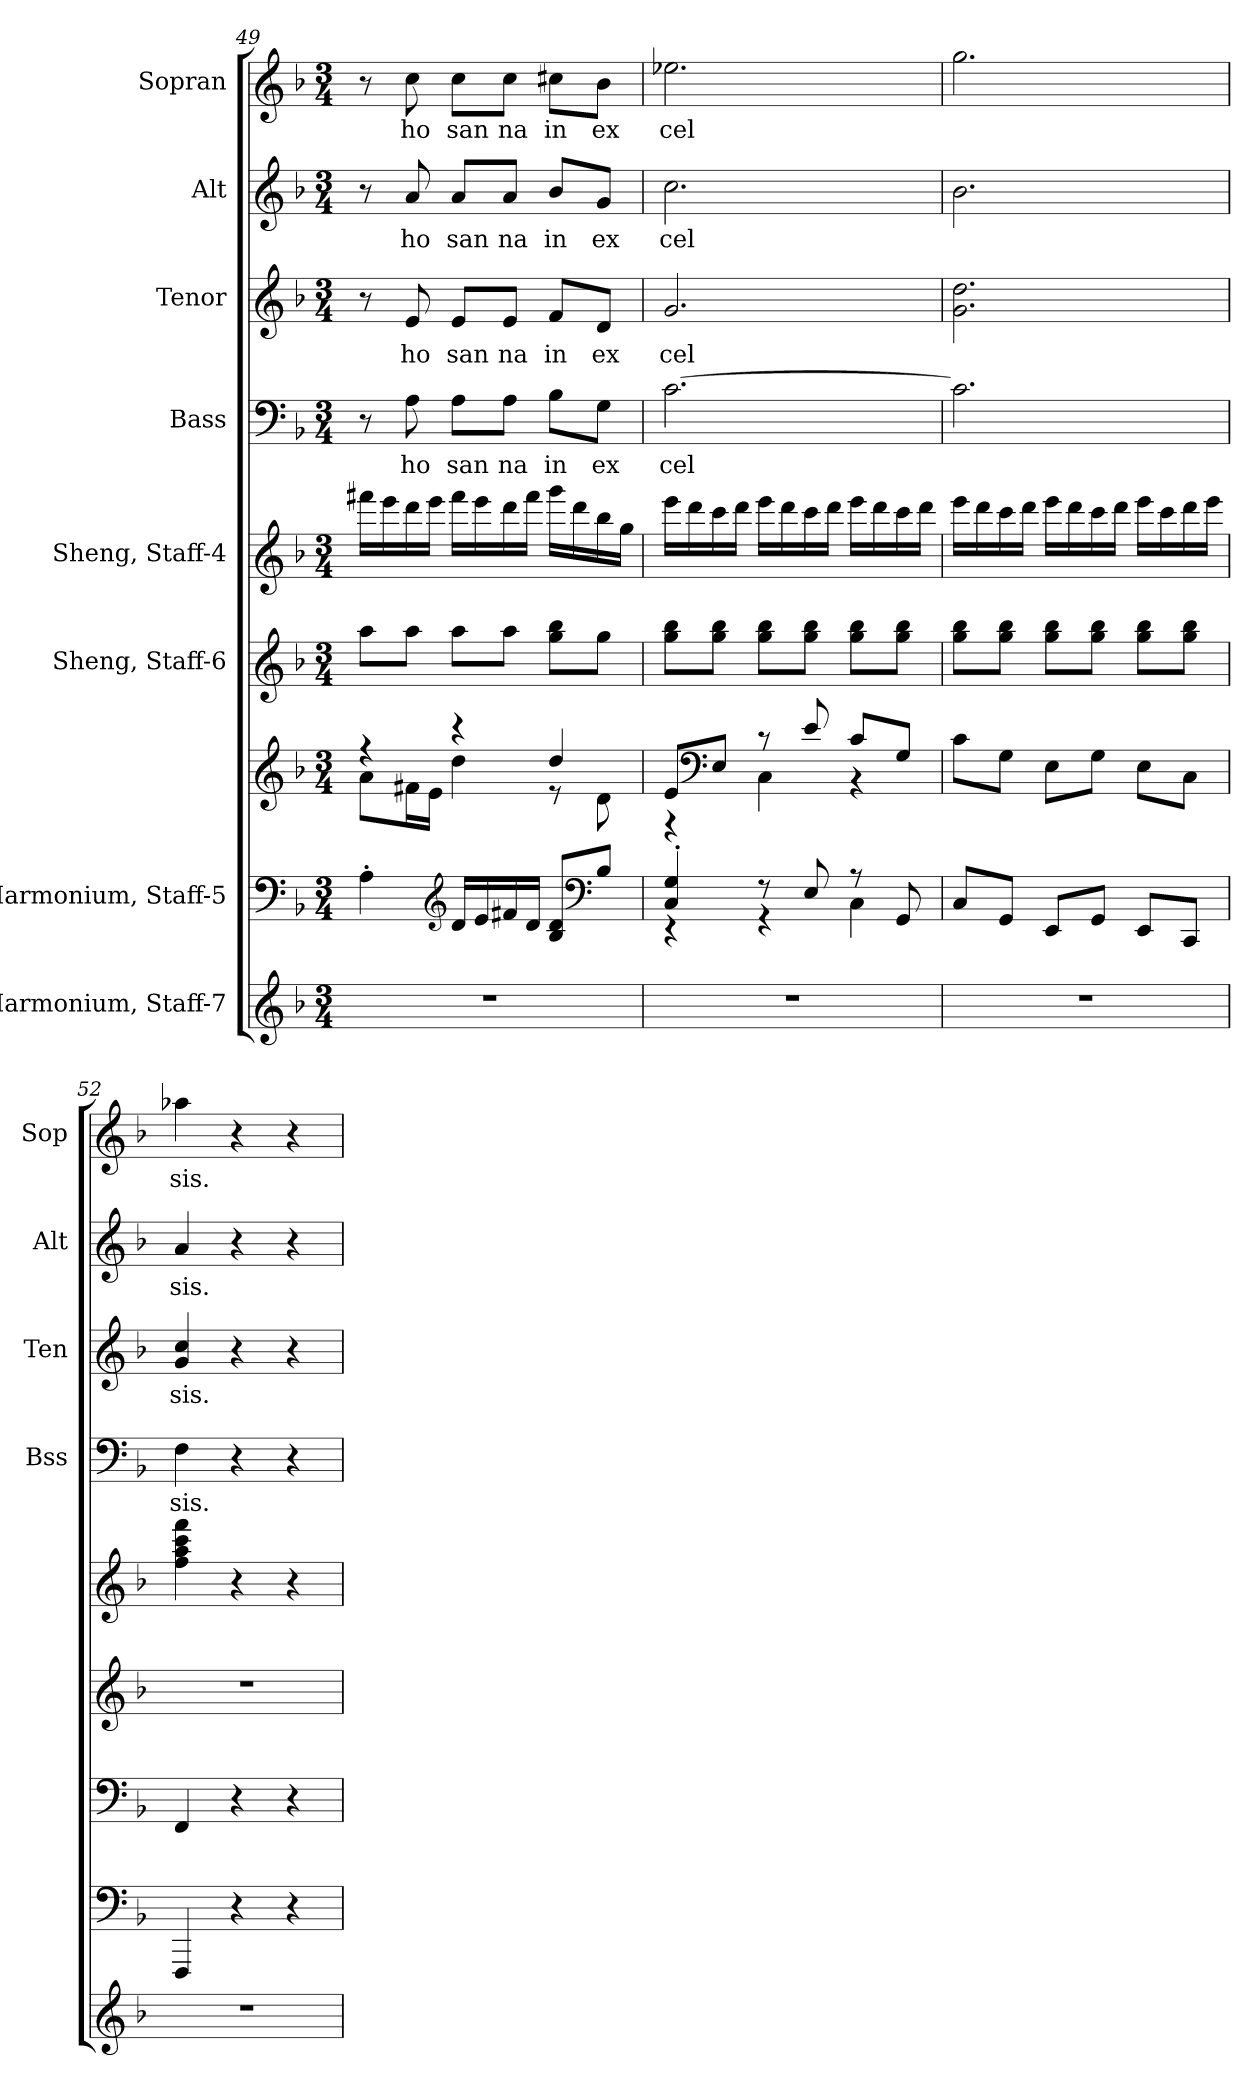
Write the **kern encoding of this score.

**kern	**kern	**kern	**kern	**kern	**kern	**text	**kern	**text	**kern	**text	**kern	**text
*part8	*part7	*part7	*part6	*part5	*part4	*part4	*part3	*part3	*part2	*part2	*part1	*part1
*staff9	*staff8	*staff7	*staff6	*staff5	*staff4	*staff4	*staff3	*staff3	*staff2	*staff2	*staff1	*staff1
*I"Harmonium, Staff-7	*I"Harmonium, Staff-5	*	*I"Sheng, Staff-6	*I"Sheng, Staff-4	*I"Bass	*	*I"Tenor	*	*I"Alt	*	*I"Sopran	*
*	*	*	*	*	*I'Bss	*	*I'Ten	*	*I'Alt	*	*I'Sop	*
!!LO:PB:g=z
*clefG2	*clefF4	*clefG2	*clefG2	*clefG2	*clefF4	*	*clefG2	*	*clefG2	*	*clefG2	*
*	*	*	*	*	*	*	*ITrd4c7	*	*	*	*ITrd2c3	*
*k[b-]	*k[b-]	*k[b-]	*k[b-]	*k[b-]	*k[b-]	*	*k[b-e-]	*	*k[b-]	*	*k[f#c#]	*
*M3/4	*M3/4	*M3/4	*M3/4	*M3/4	*M3/4	*	*M3/4	*	*M3/4	*	*M3/4	*
=49	=49	=49	=49	=49	=49	=49	=49	=49	=49	=49	=49	=49
*	*	*^	*	*	*	*	*	*	*	*	*	*
2.r	4A'\	4r	8a\L	8aa\L	16fff#X\LL	8r	.	8r	.	8r	.	8r	.
.	.	.	.	.	16eee\	.	.	.	.	.	.	.	.
.	.	.	16f#X\L	8aa\J	16ddd\	8A\	ho	8A/	ho	8a/	ho	8a\	ho
.	.	.	16e\JJ	.	16eee\JJ	.	.	.	.	.	.	.	.
*	*clefG2	*	*	*	*	*	*	*	*	*	*	*	*
.	16d/LL	4r	4dd\	8aa\L	16fff#\LL	8A\L	san	8A/L	san	8a/L	san	8a\L	san
.	16e/	.	.	.	16eee\	.	.	.	.	.	.	.	.
.	16f#X/	.	.	8aa\J	16ddd\	8A\J	na	8A/J	na	8a/J	na	8a\J	na
.	16d/JJ	.	.	.	16fff#\JJ	.	.	.	.	.	.	.	.
.	8B-/ 8d/L	4dd/	8r	8gg\ 8bb-\L	16ggg\LL	8B-\L	in	8B-/L	in	8b-/L	in	8a#X\L	in
.	.	.	.	.	16ddd\	.	.	.	.	.	.	.	.
*	*clefF4	*	*	*	*	*	*	*	*	*	*	*	*
.	8B-/J	.	8d\	8gg\J	16bb-\	8G\J	ex	8G/J	ex	8g/J	ex	8g\J	ex
.	.	.	.	.	16gg\JJ	.	.	.	.	.	.	.	.
=50	=50	=50	=50	=50	=50	=50	=50	=50	=50	=50	=50	=50	=50
*	*^	*	*	*	*	*	*	*	*	*	*	*	*
2.r	4C/' 4G/'	4r	8e/L	4r	8gg\ 8bb-\L	16eee\LL	[2.c\	cel	2.c/	cel	2.cc\	cel	2.ccn\	cel
.	.	.	.	.	.	16ddd\	.	.	.	.	.	.	.	.
*	*	*	*clefF4	*	*	*	*	*	*	*	*	*	*	*
.	.	.	8E/J	.	8gg\ 8bb-\J	16ccc\	.	.	.	.	.	.	.	.
.	.	.	.	.	.	16ddd\JJ	.	.	.	.	.	.	.	.
.	8r	4r	8r	4C\	8gg\ 8bb-\L	16eee\LL	.	.	.	.	.	.	.	.
.	.	.	.	.	.	16ddd\	.	.	.	.	.	.	.	.
.	8E/	.	8e/	.	8gg\ 8bb-\J	16ccc\	.	.	.	.	.	.	.	.
.	.	.	.	.	.	16ddd\JJ	.	.	.	.	.	.	.	.
.	8r	4C\	8c/L	4r	8gg\ 8bb-\L	16eee\LL	.	.	.	.	.	.	.	.
.	.	.	.	.	.	16ddd\	.	.	.	.	.	.	.	.
.	8GG/	.	8G/J	.	8gg\ 8bb-\J	16ccc\	.	.	.	.	.	.	.	.
.	.	.	.	.	.	16ddd\JJ	.	.	.	.	.	.	.	.
*	*v	*v	*	*	*	*	*	*	*	*	*	*	*	*
*	*	*v	*v	*	*	*	*	*	*	*	*	*	*
!!LO:PB:g=z
=51	=51	=51	=51	=51	=51	=51	=51	=51	=51	=51	=51	=51
2.r	8C/L	8c\L	8gg\ 8bb-\L	16eee\LL	2.c\]	.	2.c\ 2.g\	.	2.b-\	.	2.ee\	.
.	.	.	.	16ddd\	.	.	.	.	.	.	.	.
.	8GG/J	8G\J	8gg\ 8bb-\J	16ccc\	.	.	.	.	.	.	.	.
.	.	.	.	16ddd\JJ	.	.	.	.	.	.	.	.
.	8EE/L	8E\L	8gg\ 8bb-\L	16eee\LL	.	.	.	.	.	.	.	.
.	.	.	.	16ddd\	.	.	.	.	.	.	.	.
.	8GG/J	8G\J	8gg\ 8bb-\J	16ccc\	.	.	.	.	.	.	.	.
.	.	.	.	16ddd\JJ	.	.	.	.	.	.	.	.
.	8EE/L	8E\L	8gg\ 8bb-\L	16eee\LL	.	.	.	.	.	.	.	.
.	.	.	.	16ccc\	.	.	.	.	.	.	.	.
.	8CC/J	8C\J	8gg\ 8bb-\J	16ddd\	.	.	.	.	.	.	.	.
.	.	.	.	16eee\JJ	.	.	.	.	.	.	.	.
=52	=52	=52	=52	=52	=52	=52	=52	=52	=52	=52	=52	=52
2.r	4FFF/	4FF/	2.r	4ff\ 4aa\ 4ccc\ 4fff\	4F\	sis.	4c/ 4f/	sis.	4a/	sis.	4ffn\	sis.
.	4r	4r	.	4r	4r	.	4r	.	4r	.	4r	.
.	4r	4r	.	4r	4r	.	4r	.	4r	.	4r	.
=	=	=	=	=	=	=	=	=	=	=	=	=
*-	*-	*-	*-	*-	*-	*-	*-	*-	*-	*-	*-	*-
